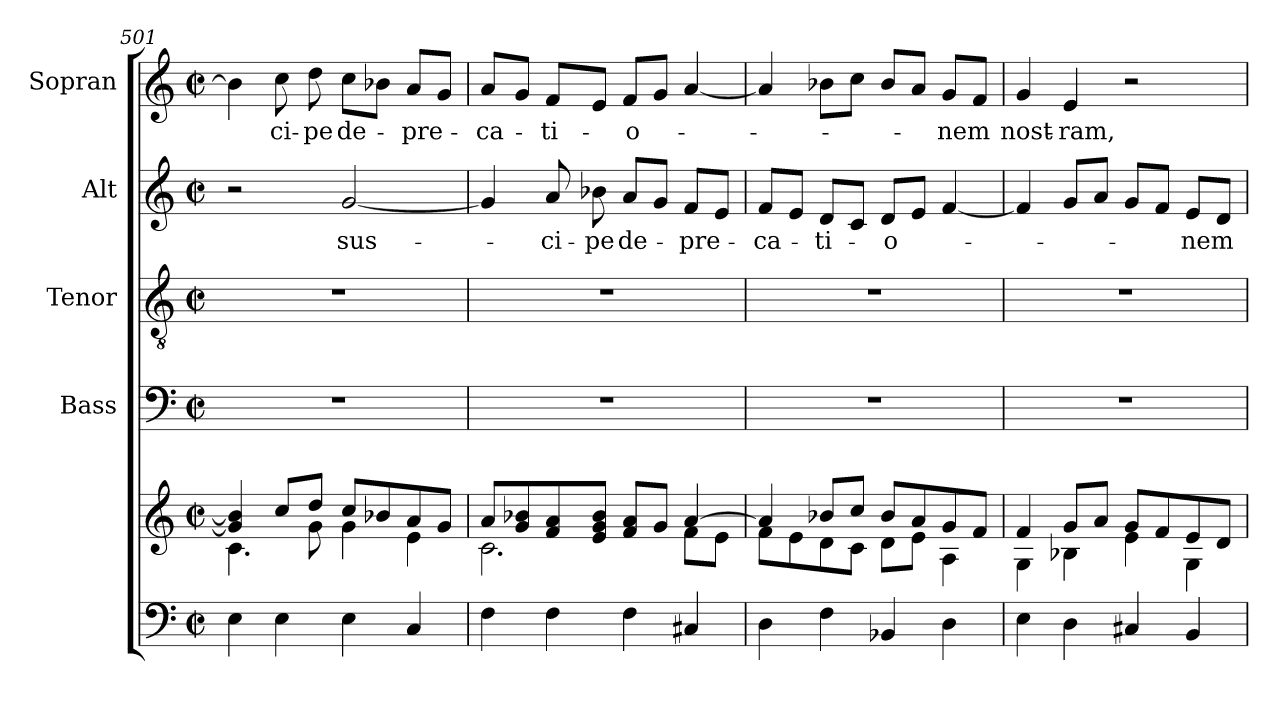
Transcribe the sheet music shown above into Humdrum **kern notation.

**kern	**kern	**kern	**kern	**kern	**text	**kern	**text
*part5	*part5	*part4	*part3	*part2	*part2	*part1	*part1
*staff6	*staff5	*staff4	*staff3	*staff2	*staff2	*staff1	*staff1
*	*	*I"Bass	*I"Tenor	*I"Alt	*	*I"Sopran	*
*	*	*I'B.	*I'T.	*I'A.	*	*I'S.	*
*clefF4	*clefG2	*clefF4	*clefGv2	*clefG2	*	*clefG2	*
*k[]	*k[]	*k[]	*k[]	*k[]	*	*k[]	*
*C:	*C:	*C:	*C:	*C:	*	*C:	*
*M2/2	*M2/2	*M2/2	*M2/2	*M2/2	*	*M2/2	*
*met(c|)	*met(c|)	*met(c|)	*met(c|)	*met(c|)	*	*met(c|)	*
=501	=501	=501	=501	=501	=501	=501	=501
*	*^	*	*	*	*	*	*
4E\	4g/] 4b-/]	4.c\	1r	1r	2r	.	4b-\]	.
!	!	!	!	!	!	!	!	!LO:LY:b
4E\	8cc/L	.	.	.	.	.	8cc\	-ci-
!	!	!	!	!	!	!	!	!LO:LY:b
.	8dd/J	8g\	.	.	.	.	8dd\	-pe
!	!	!	!	!	!	!LO:LY:b	!	!LO:LY:b
4E\	8cc/L	4g\	.	.	[2g/	sus-	8cc\L	de-
.	8b-X/	.	.	.	.	.	8b-X\J	.
!	!	!	!	!	!	!	!	!LO:LY:b
4C/	8a/	4e\	.	.	.	.	8a/L	-pre-
.	8g/J	.	.	.	.	.	8g/J	.
!!LO:LB:g=z
=502	=502	=502	=502	=502	=502	=502	=502	=502
!	!	!	!	!	!	!	!	!LO:LY:b
4F\	8a/L	2.c\	1r	1r	4g/]	.	8a/L	-ca-
.	8g/ 8b-X/	.	.	.	.	.	8g/J	.
!	!	!	!	!	!	!LO:LY:b	!	!LO:LY:b
4F\	8f/ 8a/	.	.	.	8a/	-ci-	8f/L	-ti-
!	!	!	!	!	!	!LO:LY:b	!	!
.	8e/ 8g/ 8b-/J	.	.	.	8b-X\	-pe	8e/J	.
!	!	!	!	!	!	!LO:LY:b	!	!LO:LY:b
4F\	8f/ 8a/L	.	.	.	8a/L	de-	8f/L	-o-
.	8g/J	.	.	.	8g/J	.	8g/J	.
!	!	!	!	!	!	!LO:LY:b	!	!
4C#X/	[>4a/	8f\L	.	.	8f/L	-pre-	[4a/	.
.	.	8e\J	.	.	8e/J	.	.	.
=503	=503	=503	=503	=503	=503	=503	=503	=503
!	!	!	!	!	!	!LO:LY:b	!	!
4D\	4a/]	8f\L	1r	1r	8f/L	-ca-	4a/]	.
.	.	8e\	.	.	8e/J	.	.	.
!	!	!	!	!	!	!LO:LY:b	!	!
4F\	8b-X/L	8d\	.	.	8d/L	-ti-	8b-X\L	.
.	8cc/J	8c\J	.	.	8c/J	.	8cc\J	.
!	!	!	!	!	!	!LO:LY:b	!	!
4BB-X/	8b-/L	8d\L	.	.	8d/L	-o-	8b-/L	.
.	8a/	8e\J	.	.	8e/J	.	8a/J	.
!	!	!	!	!	!	!	!	!LO:LY:b
4D\	8g/	4A\	.	.	[4f/	.	8g/L	-nem
.	8f/J	.	.	.	.	.	8f/J	.
=504	=504	=504	=504	=504	=504	=504	=504	=504
!	!	!	!	!	!	!	!	!LO:LY:b
4E\	4f/	4G\	1r	1r	4f/]	.	4g/	nost-
!	!	!	!	!	!	!	!	!LO:LY:b
4D\	8g/L	4B-X\	.	.	8g/L	.	4e/	-ram,
.	8a/J	.	.	.	8a/J	.	.	.
4C#X/	8g/L	4e\	.	.	8g/L	.	2r	.
.	8f/	.	.	.	8f/J	.	.	.
!	!	!	!	!	!	!LO:LY:b	!	!
4BB/	8e/	4G\	.	.	8e/L	-nem	.	.
.	8d/J	.	.	.	8d/J	.	.	.
*	*v	*v	*	*	*	*	*	*
=	=	=	=	=	=	=	=
*-	*-	*-	*-	*-	*-	*-	*-
